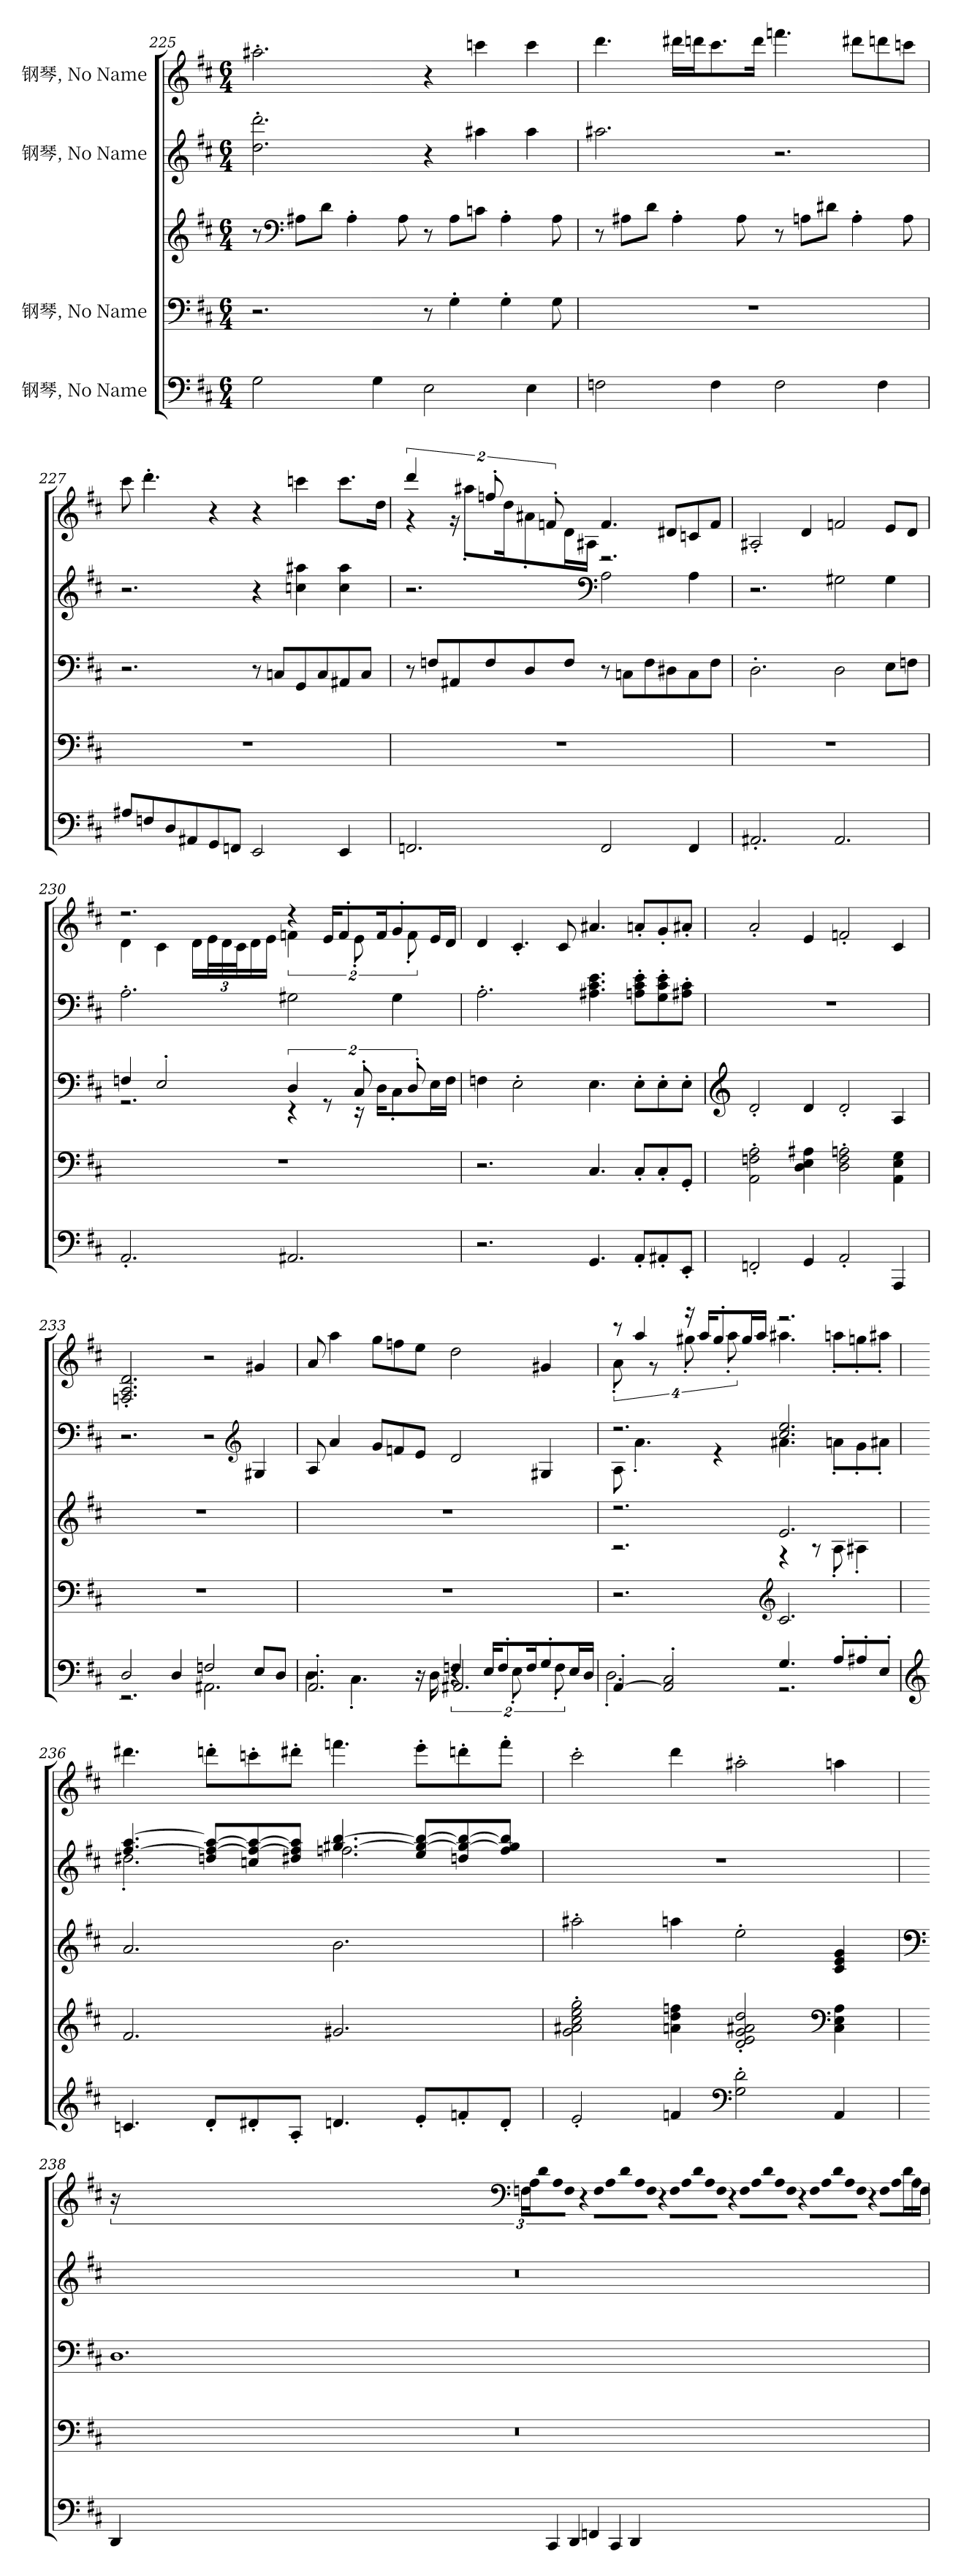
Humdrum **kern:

**kern	**kern	**kern	**kern	**kern
*part4	*part3	*part3	*part2	*part1
*staff5	*staff4	*staff3	*staff2	*staff1
*I"钢琴, No Name	*I"钢琴, No Name	*	*I"钢琴, No Name	*I"钢琴, No Name
!!LO:PB:g=z
*clefF4	*clefF4	*clefG2	*clefG2	*clefG2
*k[f#c#]	*k[f#c#]	*k[f#c#]	*k[f#c#]	*k[f#c#]
*M6/4	*M6/4	*M6/4	*M6/4	*M6/4
*MM50	*MM50	*MM50	*MM50	*MM50
=225	=225	=225	=225	=225
2G\	2.r	8r	2.dd\' 2.ddd\'	2.aa#X'\
*	*	*clefF4	*	*
.	.	8A#X\L	.	.
.	.	8d\J	.	.
.	.	4A#'\	.	.
4G\	.	.	.	.
.	.	8A#\	.	.
*	*	*	*	*MM50
2E\	8r	8r	4r	4r
.	4G'\	8A#\L	.	.
.	.	8cn\J	4aa#X\	4cccn\
.	4G'\	4A#'\	.	.
4E\	.	.	4aa#\	4ccc\
.	8G\	8A#\	.	.
=226	=226	=226	=226	=226
2Fn\	1.r	8r	2.aa#X\	4.ddd\
.	.	8A#X\L	.	.
.	.	8d\J	.	.
.	.	4A#'\	.	16ddd#X\LL
.	.	.	.	16dddn\J
4F\	.	.	.	8.ccc#\
.	.	8A#\	.	.
*	*	*	*	*MM46
.	.	.	.	16ddd\Jk
*	*	*	*	*MM50
2F\	.	8r	2.r	4.fffn\
.	.	8An\L	.	.
.	.	8d#X\J	.	.
.	.	4A'\	.	8ddd#X\L
4F\	.	.	.	8dddn\
.	.	8A\	.	8cccn\J
!!LO:LB:g=z
=227	=227	=227	=227	=227
8A#X/L	1.r	2.r	2.r	8ccc#\
8Fn/	.	.	.	4.ddd'\
8D/	.	.	.	.
8AA#X/	.	.	.	.
8GG/	.	.	.	4r
8FFn/J	.	.	.	.
*	*	*	*	*MM50
2EE/	.	8r	4r	4r
.	.	8Cn/L	.	.
.	.	8GG/	4ccn\ 4aa#X\	4cccn\
.	.	8C/	.	.
4EE/	.	8AA#X/	4cc\ 4aa#\	8.ccc\L
.	.	8C/J	.	.
*	*	*	*	*MM48
.	.	.	.	16dd\Jk
=228	=228	=228	=228	=228
*	*	*	*	*MM50
*	*	*	*	*^
2.FFn/	1.r	8r	2.r	8%3ddd/	4r
.	.	8Fn/L	.	.	.
.	.	8AA#X/	.	.	16r
.	.	.	.	.	8aa#X'\L
.	.	8F/	.	16%3ffn'/	.
.	.	.	.	.	16dd\K
.	.	8D/	.	.	8a#X'\
.	.	.	.	16%3fn'/	.
.	.	8F/J	.	.	16d\L
*	*	*	*	*MM42	*
.	.	.	.	.	16A#X\JJ
*	*	*	*clefF4	*	*
*	*	*	*	*MM50	*
2FF/	.	8r	2A\	4.f/	2.r
.	.	8Cn\L	.	.	.
.	.	8F\	.	.	.
.	.	8D#X\	.	8d#X/L	.
4FF/	.	8C\	4A\	8cn/	.
.	.	8F\J	.	8f/J	.
*	*	*	*	*v	*v
!!LO:PB:g=z
=229	=229	=229	=229	=229
2.AA#X'/	1.r	2.D'\	2.r	2A#X'/
.	.	.	.	4d/
2.AA#/	.	2D\	2G#X\	2fn/
.	.	8E\L	4G#\	8e/L
*	*	*	*	*MM44
.	.	8Fn\J	.	8d/J
=230	=230	=230	=230	=230
*	*	*^	*	*^
2.AA'/	1.r	4Fn/	2.r	2.A'\	2.r	4d\
.	.	2E'/	.	.	.	4c#\
.	.	.	.	.	.	16d\LL
*	*	*	*	*	*	*Xbrackettup
.	.	.	.	.	.	48e\L
.	.	.	.	.	.	48d\
.	.	.	.	.	.	48c#\J
.	.	.	.	.	.	16d\
*	*	*	*	*	*MM41	*
.	.	.	.	.	.	16e\JJ
*	*	*	*	*	*	*brackettup
2.AA#X/	.	8%3D/	4r	2G#X\	4r	8%3fn\
*	*	*	*	*	*MM46	*
.	.	.	8r	.	16e/KL	.
.	.	.	.	.	8f'/	.
.	.	16%3C#'/	16r	.	.	16%3e'\
*	*	*	*	*	*MM44	*
.	.	.	16D\KL	.	16f/K	.
.	.	.	8C#'\	4G#\	8g'/	.
.	.	16%3D'/	.	.	.	16%3f'\
.	.	.	16E\L	.	16e/L	.
*	*	*	*	*	*MM35	*
.	.	.	16F\JJ	.	16d/JJ	.
*	*	*v	*v	*	*v	*v
=231	=231	=231	=231	=231
*	*	*	*	*MM41
2.r	2.r	4Fn\	2.A'\	4d/
.	.	2E'\	.	4.c#'/
*	*	*	*	*MM41
.	.	.	.	8c#/
*	*	*	*	*MM52
4.GG/	4.C#/	4.E\	4.A#X\ 4.c#\ 4.e\	4.a#X/
8AA'/L	8C#'/L	8E'\L	8An\' 8c#\' 8e\'L	8an'/L
8AA#X'/	8C#'/	8E'\	8G\' 8c#\' 8e\'	8g'/
8EE'/J	8GG'/J	8E'\J	8A#X\' 8c#\'J	8a#X'/J
!!LO:LB:g=z
=232	=232	=232	=232	=232
*	*	*clefG2	*	*
2FFn'/	2AA\' 2Fn\' 2A\'	2d'/	1.r	2a'/
4GG/	4D\ 4E\ 4A#X\	4d/	.	4e/
2AA'/	2D\' 2F\' 2An\'	2d'/	.	2fn'/
4AAA/	4AA\ 4E\ 4G\	4A/	.	4c#/
=233	=233	=233	=233	=233
*	*	*	*	*MM48
*^	*	*	*	*
2D/	2.r	1.r	1.r	2.r	2.Fn/' 2.A/' 2.d/'
4D/	.	.	.	.	.
*	*	*	*	*	*MM51
2Fn/	2.AA#X\	.	.	2r	2r
*	*	*	*	*clefG2	*
8E/L	.	.	.	4G#X/	4g#X/
8D/J	.	.	.	.	.
*v	*v	*	*	*	*
=234	=234	=234	=234	=234
*	*	*	*	*MM52
*^	*	*	*	*
*	*^	*	*	*	*
2.AA'/	4D\	2.r	1.r	1.r	8A/	8a/
*	*	*	*	*	*	*MM52
.	.	.	.	.	4a/	4aa\
.	4.C#'\	.	.	.	.	.
*	*	*	*	*	*	*MM52
.	.	.	.	.	8g/L	8gg\L
.	.	.	.	.	8fn/	8ffn\
*	*	*	*	*	*	*MM48
.	16r	.	.	.	8e/J	8ee\J
.	16D\	.	.	.	.	.
*	*	*	*	*	*	*MM51
4Fn/	8%3r	2.AA#X/	.	.	2d/	2dd\
16E/KL	.	.	.	.	.	.
8F'/	.	.	.	.	.	.
.	16%3E'\	.	.	.	.	.
16F/K	.	.	.	.	.	.
8G'/	.	.	.	.	4G#X/	4g#X/
.	16%3F'\	.	.	.	.	.
16E/L	.	.	.	.	.	.
16D/JJ	.	.	.	.	.	.
*v	*v	*v	*	*	*	*
!!LO:PB:g=z
=235	=235	=235	=235	=235
*	*	*	*	*MM52
*^	*	*^	*^	*^
[4AA'/	2.D'\	2.r	2.r	2.r	2.r	8A\	8r	16%3a'\
*	*	*	*	*	*	*	*MM48	*
.	.	.	.	.	.	4.a'\	4aa/	.
.	.	.	.	.	.	.	.	16%3r
2AA/]' 2C#/'	.	.	.	.	.	.	.	.
.	.	.	.	.	.	.	16r	16%3gg#X'\
.	.	.	.	.	.	.	16aa/KL	.
.	.	.	.	.	.	4r	8gg#'/	.
*	*	*	*	*	*	*	*MM48	*
.	.	.	.	.	.	.	.	16%3aa'\
*	*	*	*	*	*	*	*MM46	*
.	.	.	.	.	.	.	16gg#/L	.
*	*	*	*	*	*	*	*MM35	*
.	.	.	.	.	.	.	16aa/JJ	.
*	*	*clefG2	*	*	*	*	*	*
*	*	*	*	*	*	*	*MM52	*
4.G/	2.r	2.c#/	2.e/	4r	2.cc#/ 2.ee/	4.a#X\	2.r	4.aa#X\
.	.	.	.	8r	.	.	.	.
8A'/L	.	.	.	8A'\	.	8an'\L	.	8aan'\L
8A#X'/	.	.	.	4A#X'\	.	8g'\	.	8ggn'\
8E'/J	.	.	.	.	.	8a#X'\J	.	8aa#X'\J
*v	*v	*	*v	*v	*	*	*v	*v
=236	=236	=236	=236	=236	=236
*clefG2	*	*	*	*	*
*	*	*	*	*	*MM52
4.cn/	2.f#/	2.a/	[4.ff#/ [4.aa/	2.dd#X'\	4.ddd#X\
8d'/L	.	.	8ddn/ 8ff#/_ 8aa/_L	.	8dddn'\L
8d#X'/	.	.	8ccn/ 8ff#/_ 8aa/_	.	8cccn'\
8A'/J	.	.	8dd#X/ 8ff#/] 8aa/]J	.	8ddd#X'\J
*	*	*	*	*	*MM52
4.dn/	2.g#X/	2.b\	[4.gg#X/ [4.bb/	2.ffn\	4.fffn\
8e'/L	.	.	8ee/ 8gg#/_ 8bb/_L	.	8eee'\L
8fn'/	.	.	8ddn/ 8gg#/_ 8bb/_	.	8dddn'\
8d'/J	.	.	8ff/ 8gg#/] 8bb/]J	.	8fff'\J
*	*	*	*v	*v	*
!!LO:LB:g=z
=237	=237	=237	=237	=237
2e'/	2g\' 2a#X\' 2cc#\' 2ee\' 2gg\'	2aa#X'\	1.r	2ccc#'\
4fn/	4an\ 4dd\ 4ffn\	4aan\	.	4ddd\
*clefF4	*	*	*	*
2G\' 2d\'	2d/' 2e/' 2g/' 2a#X/' 2dd/'	2ee'\	.	2aa#X'\
*	*clefF4	*	*	*
4AA/	4C#\ 4E\ 4A\	4c#/ 4e/ 4g/	.	4aan\
!!LO:PB:g=z
=238	=238	=238	=238	=238
*	*	*clefF4	*	*
*	*	*	*	*MM46
4DD/	1.r	1.D	1.r	24r
*	*	*	*	*clefF4
.	.	.	.	24Fn\LL
.	.	.	.	24A\
.	.	.	.	32d\K
.	.	.	.	16A\
.	.	.	.	32F\JJk
4CC#/	.	.	.	32r
.	.	.	.	16F\LL
.	.	.	.	32A\L
.	.	.	.	32d\J
.	.	.	.	16A\
.	.	.	.	32F\JJk
4DD/	.	.	.	32r
.	.	.	.	16F\LL
.	.	.	.	32A\L
.	.	.	.	32d\J
.	.	.	.	16A\
.	.	.	.	32F\JJk
4FFn/	.	.	.	32r
.	.	.	.	16F\LL
.	.	.	.	32A\L
.	.	.	.	32d\J
.	.	.	.	16A\
.	.	.	.	32F\JJk
4CC#/	.	.	.	32r
.	.	.	.	16F\LL
.	.	.	.	32A\L
.	.	.	.	32d\J
.	.	.	.	16A\
.	.	.	.	32F\JJk
4DD/	.	.	.	32r
.	.	.	.	16F\LL
.	.	.	.	32A\K
*	*	*	*	*Xbrackettup
.	.	.	.	24d\
.	.	.	.	24A\
.	.	.	.	24F\JJ
=	=	=	=	=
*-	*-	*-	*-	*-
